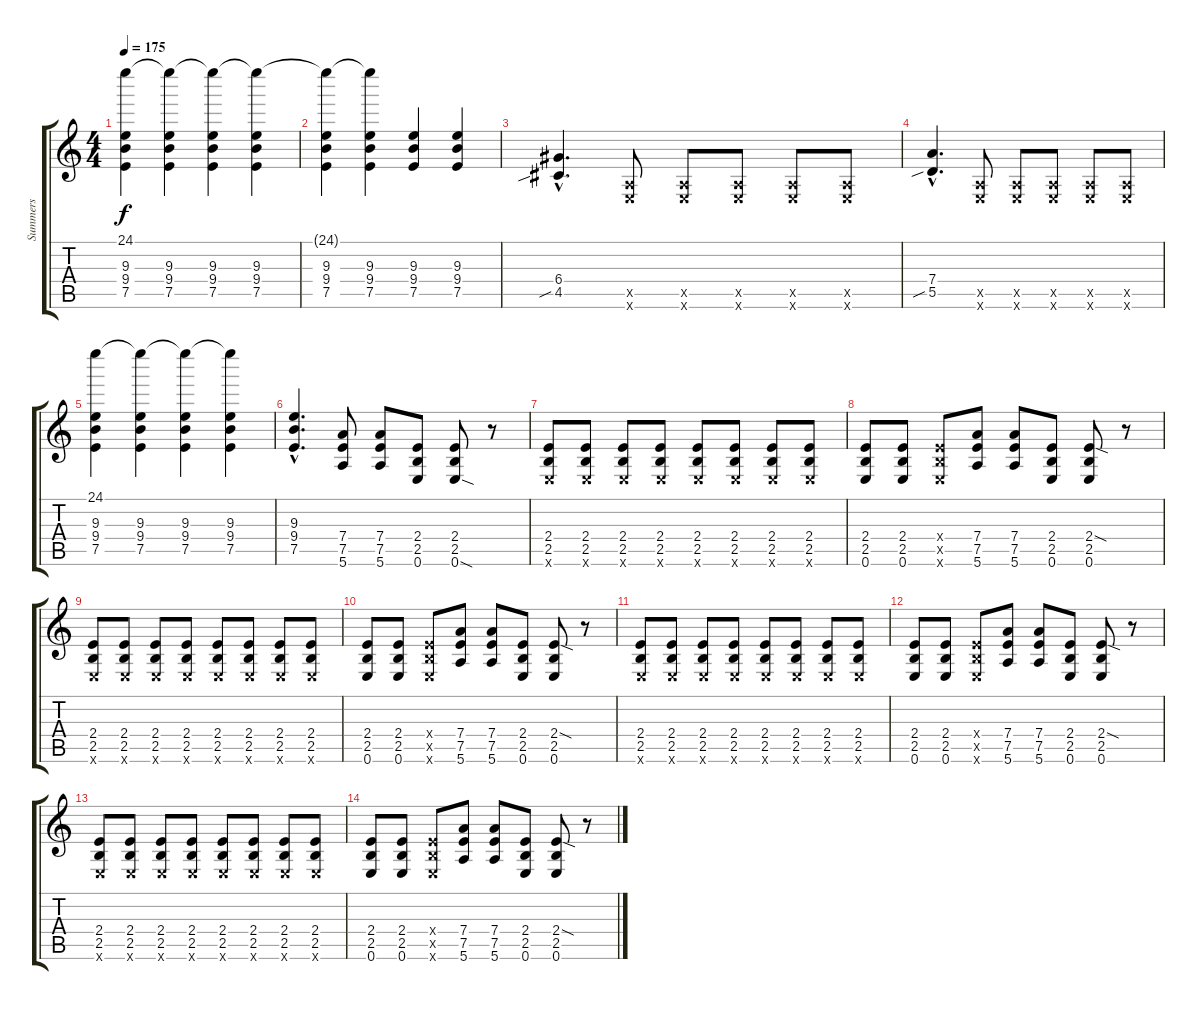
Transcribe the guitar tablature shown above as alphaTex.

\track ("Summers" "Summers") {instrument distortionguitar}
\staff {score tabs}
\tuning (E4 B3 G3 D3 A2 E2) {hide}
\ts (4 4)
\tempo 175
\clef g2
\ks c
(24.1 9.3 9.4 7.5).4{dy f} (24.1{t} 9.3 9.4 7.5).4 (24.1{t} 9.3 9.4 7.5).4 (24.1{t} 9.3 9.4 7.5).4 |
(24.1{t} 9.3 9.4 7.5).4 (24.1{t} 9.3 9.4 7.5).4 (9.3 9.4 7.5).4 (9.3 9.4 7.5).4 |
(6.4{hac} 4.5{sib hac}).4{d} (0.5{x} 0.6{x}).8 (0.5{x} 0.6{x}).8 (0.5{x} 0.6{x}).8 (0.5{x} 0.6{x}).8 (0.5{x} 0.6{x}).8 |
(7.4{hac} 5.5{sib hac}).4{d} (0.5{x} 0.6{x}).8 (0.5{x} 0.6{x}).8 (0.5{x} 0.6{x}).8 (0.5{x} 0.6{x}).8 (0.5{x} 0.6{x}).8 |
(24.1 9.3 9.4 7.5).4 (24.1{t} 9.3 9.4 7.5).4 (24.1{t} 9.3 9.4 7.5).4 (24.1{t} 9.3 9.4 7.5).4 |
(9.3{hac} 9.4{hac} 7.5{hac}).4{d} (7.4 7.5 5.6).8 (7.4 7.5 5.6).8 (2.4 2.5 0.6).8 (2.4 2.5 0.6{sod}).8 r.8 |
(2.4 2.5 0.6{x}).8 (2.4 2.5 0.6{x}).8 (2.4 2.5 0.6{x}).8 (2.4 2.5 0.6{x}).8 (2.4 2.5 0.6{x}).8 (2.4 2.5 0.6{x}).8 (2.4 2.5 0.6{x}).8 (2.4 2.5 0.6{x}).8 |
(2.4 2.5 0.6).8 (2.4 2.5 0.6).8 (2.4{x} 2.5{x} 0.6{x}).8 (7.4 7.5 5.6).8 (7.4 7.5 5.6).8 (2.4 2.5 0.6).8 (2.4{sod} 2.5 0.6).8 r.8 |
(2.4 2.5 0.6{x}).8 (2.4 2.5 0.6{x}).8 (2.4 2.5 0.6{x}).8 (2.4 2.5 0.6{x}).8 (2.4 2.5 0.6{x}).8 (2.4 2.5 0.6{x}).8 (2.4 2.5 0.6{x}).8 (2.4 2.5 0.6{x}).8 |
(2.4 2.5 0.6).8 (2.4 2.5 0.6).8 (2.4{x} 2.5{x} 0.6{x}).8 (7.4 7.5 5.6).8 (7.4 7.5 5.6).8 (2.4 2.5 0.6).8 (2.4{sod} 2.5 0.6).8 r.8 |
(2.4 2.5 0.6{x}).8 (2.4 2.5 0.6{x}).8 (2.4 2.5 0.6{x}).8 (2.4 2.5 0.6{x}).8 (2.4 2.5 0.6{x}).8 (2.4 2.5 0.6{x}).8 (2.4 2.5 0.6{x}).8 (2.4 2.5 0.6{x}).8 |
(2.4 2.5 0.6).8 (2.4 2.5 0.6).8 (2.4{x} 2.5{x} 0.6{x}).8 (7.4 7.5 5.6).8 (7.4 7.5 5.6).8 (2.4 2.5 0.6).8 (2.4{sod} 2.5 0.6).8 r.8 |
(2.4 2.5 0.6{x}).8 (2.4 2.5 0.6{x}).8 (2.4 2.5 0.6{x}).8 (2.4 2.5 0.6{x}).8 (2.4 2.5 0.6{x}).8 (2.4 2.5 0.6{x}).8 (2.4 2.5 0.6{x}).8 (2.4 2.5 0.6{x}).8 |
(2.4 2.5 0.6).8 (2.4 2.5 0.6).8 (2.4{x} 2.5{x} 0.6{x}).8 (7.4 7.5 5.6).8 (7.4 7.5 5.6).8 (2.4 2.5 0.6).8 (2.4{sod} 2.5 0.6).8 r.8
